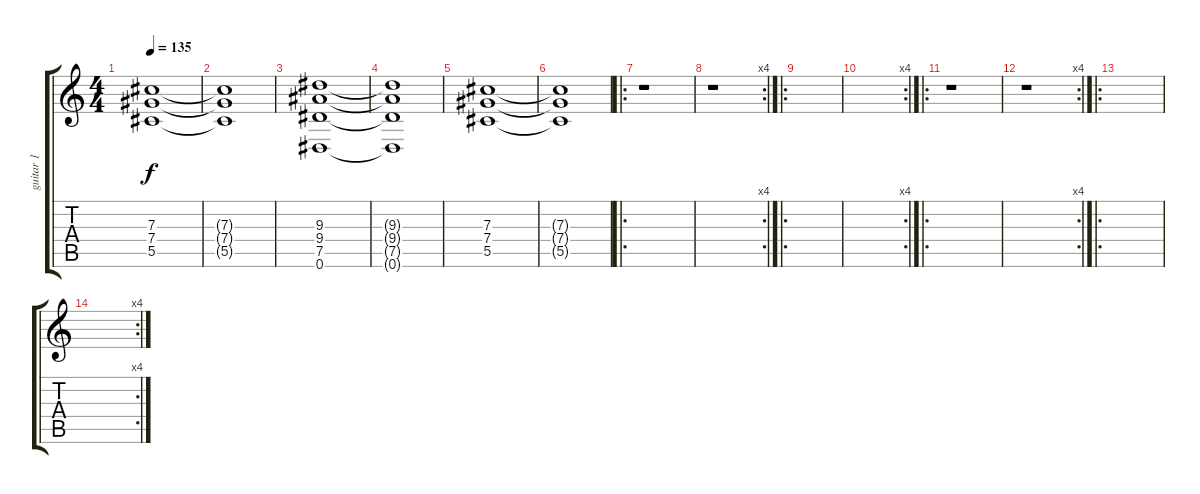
\track ("guitar 1" "guitar 1") {instrument electricguitarmuted}
\staff {score tabs}
\tuning (Eb4 Bb3 Gb3 Db3 Ab2 Eb2) {hide}
\ts (4 4)
\tempo 135
\clef g2
\ks c
(7.3 7.4 5.5).1{dy f} |
(7.3{t} 7.4{t} 5.5{t}).1 |
(9.3 9.4 7.5 0.6).1 |
(9.3{t} 9.4{t} 7.5{t} 0.6{t}).1 |
(7.3 7.4 5.5).1 |
(7.3{t} 7.4{t} 5.5{t}).1 |
\ro
r.1 |
\rc 4
r.1 |
\ro
|
\rc 4
|
\ro
r.1 |
\rc 4
r.1 |
\ro
|
\rc 4
